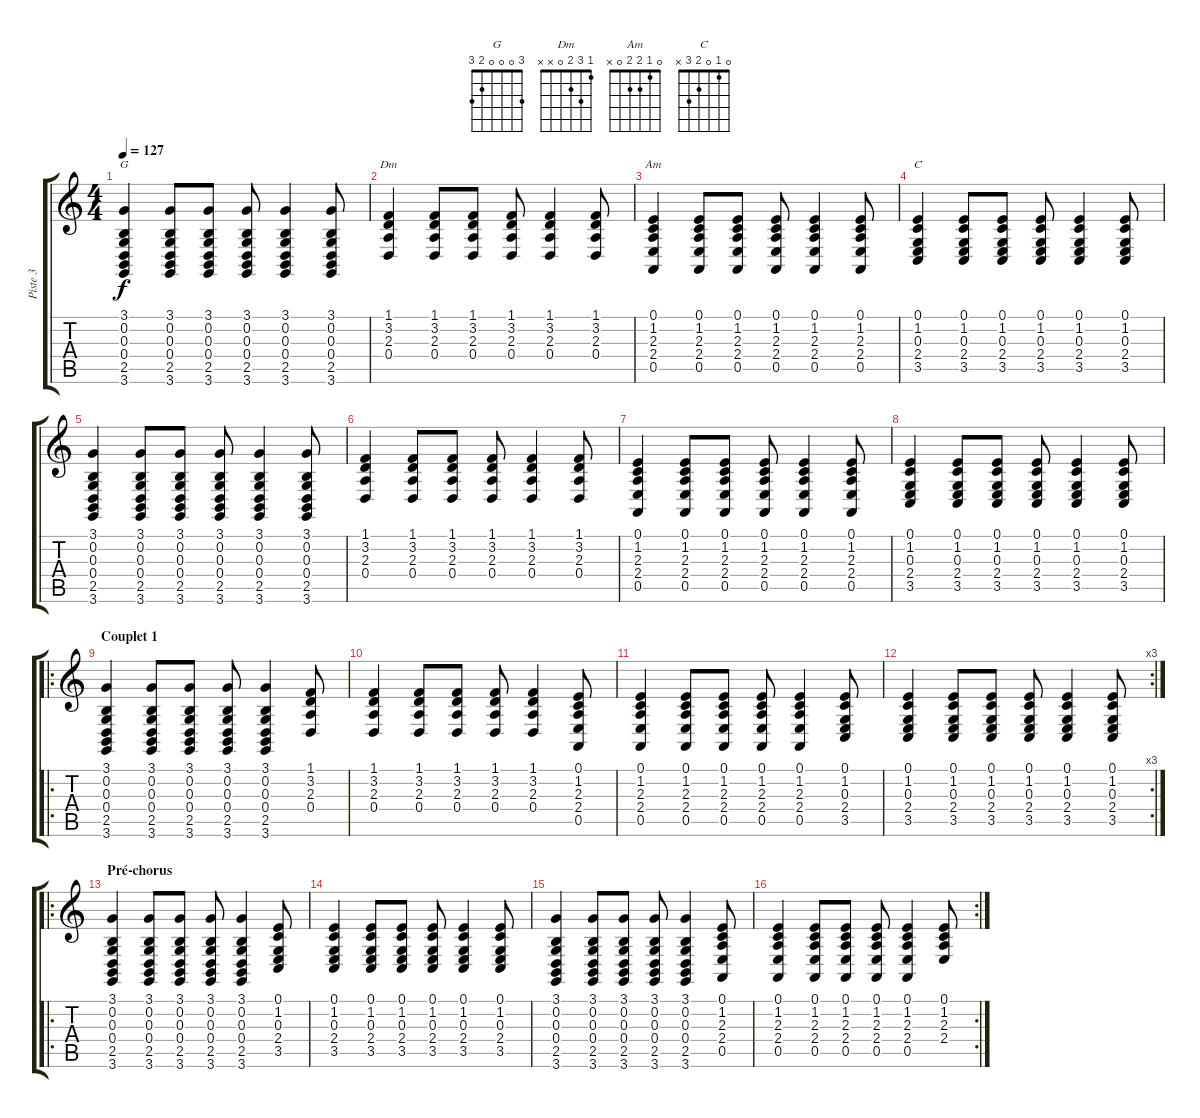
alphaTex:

\track ("Piste 3" "Piste 3") {instrument electricgrandpiano}
\staff {score tabs}
\tuning (E4 B3 G3 D3 A2 E2) {hide}
\chord ("G" 3 0 0 0 2 3)
\chord ("Dm" 1 3 2 0 x x)
\chord ("Am" 0 1 2 2 0 x)
\chord ("C" 0 1 0 2 3 x)
\ts (4 4)
\tempo 127
\clef g2
\ks c
(3.1 0.2 0.3 0.4 2.5 3.6).4{ch "G" dy f} (3.1 0.2 0.3 0.4 2.5 3.6).8 (3.1 0.2 0.3 0.4 2.5 3.6).8 (3.1 0.2 0.3 0.4 2.5 3.6).8 (3.1 0.2 0.3 0.4 2.5 3.6).4 (3.1 0.2 0.3 0.4 2.5 3.6).8 |
(1.1 3.2 2.3 0.4).4{ch "Dm"} (1.1 3.2 2.3 0.4).8 (1.1 3.2 2.3 0.4).8 (1.1 3.2 2.3 0.4).8 (1.1 3.2 2.3 0.4).4 (1.1 3.2 2.3 0.4).8 |
(0.1 1.2 2.3 2.4 0.5).4{ch "Am"} (0.1 1.2 2.3 2.4 0.5).8 (0.1 1.2 2.3 2.4 0.5).8 (0.1 1.2 2.3 2.4 0.5).8 (0.1 1.2 2.3 2.4 0.5).4 (0.1 1.2 2.3 2.4 0.5).8 |
(0.1 1.2 0.3 2.4 3.5).4{ch "C"} (0.1 1.2 0.3 2.4 3.5).8 (0.1 1.2 0.3 2.4 3.5).8 (0.1 1.2 0.3 2.4 3.5).8 (0.1 1.2 0.3 2.4 3.5).4 (0.1 1.2 0.3 2.4 3.5).8 |
(3.1 0.2 0.3 0.4 2.5 3.6).4 (3.1 0.2 0.3 0.4 2.5 3.6).8 (3.1 0.2 0.3 0.4 2.5 3.6).8 (3.1 0.2 0.3 0.4 2.5 3.6).8 (3.1 0.2 0.3 0.4 2.5 3.6).4 (3.1 0.2 0.3 0.4 2.5 3.6).8 |
(1.1 3.2 2.3 0.4).4 (1.1 3.2 2.3 0.4).8 (1.1 3.2 2.3 0.4).8 (1.1 3.2 2.3 0.4).8 (1.1 3.2 2.3 0.4).4 (1.1 3.2 2.3 0.4).8 |
(0.1 1.2 2.3 2.4 0.5).4 (0.1 1.2 2.3 2.4 0.5).8 (0.1 1.2 2.3 2.4 0.5).8 (0.1 1.2 2.3 2.4 0.5).8 (0.1 1.2 2.3 2.4 0.5).4 (0.1 1.2 2.3 2.4 0.5).8 |
(0.1 1.2 0.3 2.4 3.5).4 (0.1 1.2 0.3 2.4 3.5).8 (0.1 1.2 0.3 2.4 3.5).8 (0.1 1.2 0.3 2.4 3.5).8 (0.1 1.2 0.3 2.4 3.5).4 (0.1 1.2 0.3 2.4 3.5).8 |
\ro
\section ("" "Couplet 1")
(3.1 0.2 0.3 0.4 2.5 3.6).4{instrument acousticguitarsteel} (3.1 0.2 0.3 0.4 2.5 3.6).8 (3.1 0.2 0.3 0.4 2.5 3.6).8 (3.1 0.2 0.3 0.4 2.5 3.6).8 (3.1 0.2 0.3 0.4 2.5 3.6).4 (1.1 3.2 2.3 0.4).8 |
(1.1 3.2 2.3 0.4).4 (1.1 3.2 2.3 0.4).8 (1.1 3.2 2.3 0.4).8 (1.1 3.2 2.3 0.4).8 (1.1 3.2 2.3 0.4).4 (0.1 1.2 2.3 2.4 0.5).8 |
(0.1 1.2 2.3 2.4 0.5).4 (0.1 1.2 2.3 2.4 0.5).8 (0.1 1.2 2.3 2.4 0.5).8 (0.1 1.2 2.3 2.4 0.5).8 (0.1 1.2 2.3 2.4 0.5).4 (0.1 1.2 0.3 2.4 3.5).8 |
\rc 3
(0.1 1.2 0.3 2.4 3.5).4 (0.1 1.2 0.3 2.4 3.5).8 (0.1 1.2 0.3 2.4 3.5).8 (0.1 1.2 0.3 2.4 3.5).8 (0.1 1.2 0.3 2.4 3.5).4 (0.1 1.2 0.3 2.4 3.5).8 |
\ro
\section ("" "Pré-chorus")
(3.1 0.2 0.3 0.4 2.5 3.6).4{instrument acousticguitarsteel} (3.1 0.2 0.3 0.4 2.5 3.6).8 (3.1 0.2 0.3 0.4 2.5 3.6).8 (3.1 0.2 0.3 0.4 2.5 3.6).8 (3.1 0.2 0.3 0.4 2.5 3.6).4 (0.1 1.2 0.3 2.4 3.5).8 |
(0.1 1.2 0.3 2.4 3.5).4 (0.1 1.2 0.3 2.4 3.5).8 (0.1 1.2 0.3 2.4 3.5).8 (0.1 1.2 0.3 2.4 3.5).8 (0.1 1.2 0.3 2.4 3.5).4 (0.1 1.2 0.3 2.4 3.5).8 |
(3.1 0.2 0.3 0.4 2.5 3.6).4{instrument acousticguitarsteel} (3.1 0.2 0.3 0.4 2.5 3.6).8 (3.1 0.2 0.3 0.4 2.5 3.6).8 (3.1 0.2 0.3 0.4 2.5 3.6).8 (3.1 0.2 0.3 0.4 2.5 3.6).4 (0.1 1.2 2.3 2.4 0.5).8 |
\rc 2
(0.1 1.2 2.3 2.4 0.5).4 (0.1 1.2 2.3 2.4 0.5).8 (0.1 1.2 2.3 2.4 0.5).8 (0.1 1.2 2.3 2.4 0.5).8 (0.1 1.2 2.3 2.4 0.5).4 (0.1 1.2 2.3 2.4).8
